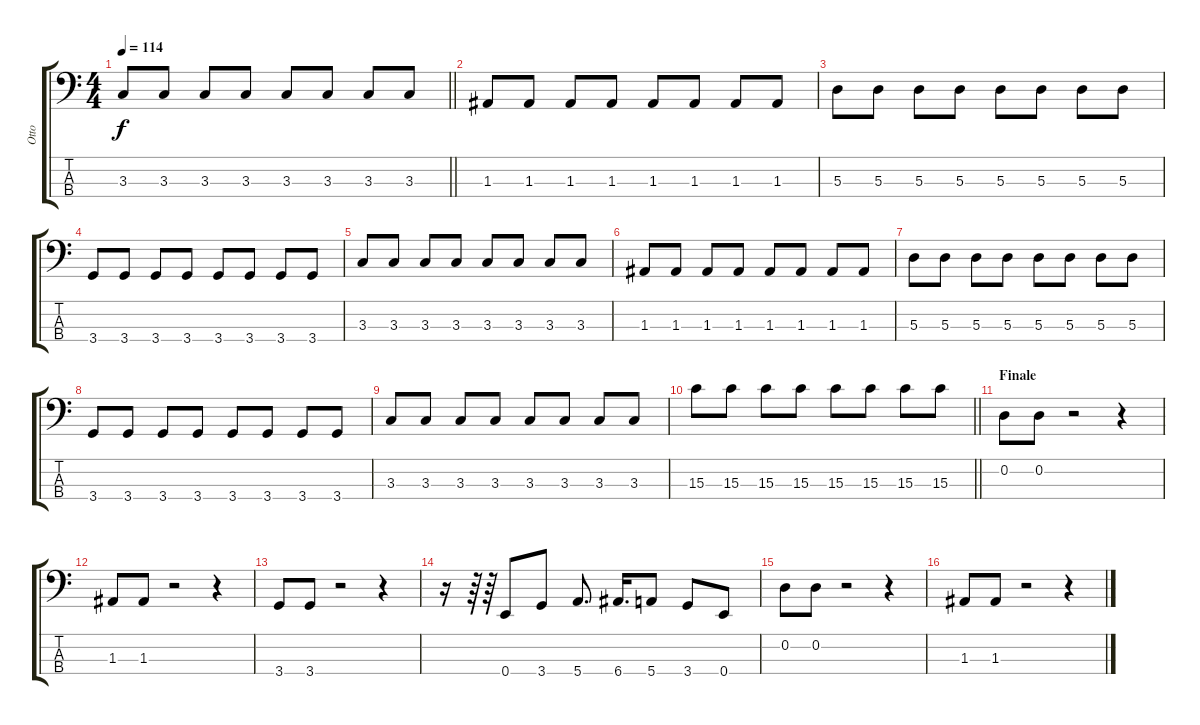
\track ("Otto" "Otto") {instrument electricbassfinger}
\staff {score tabs}
\tuning (G2 D2 A1 E1) {hide}
\ts (4 4)
\tempo 114
\clef f4
\barLineRight lightlight
\ks c
3.3.8{dy f} 3.3.8 3.3.8 3.3.8 3.3.8 3.3.8 3.3.8 3.3.8 |
\section ("" "")
1.3.8 1.3.8 1.3.8 1.3.8 1.3.8 1.3.8 1.3.8 1.3.8 |
5.3.8 5.3.8 5.3.8 5.3.8 5.3.8 5.3.8 5.3.8 5.3.8 |
3.4.8 3.4.8 3.4.8 3.4.8 3.4.8 3.4.8 3.4.8 3.4.8 |
3.3.8 3.3.8 3.3.8 3.3.8 3.3.8 3.3.8 3.3.8 3.3.8 |
1.3.8 1.3.8 1.3.8 1.3.8 1.3.8 1.3.8 1.3.8 1.3.8 |
5.3.8 5.3.8 5.3.8 5.3.8 5.3.8 5.3.8 5.3.8 5.3.8 |
3.4.8 3.4.8 3.4.8 3.4.8 3.4.8 3.4.8 3.4.8 3.4.8 |
3.3.8 3.3.8 3.3.8 3.3.8 3.3.8 3.3.8 3.3.8 3.3.8 |
\barLineRight lightlight
15.3.8 15.3.8 15.3.8 15.3.8 15.3.8 15.3.8 15.3.8 15.3.8 |
\section ("" "Finale")
0.2.8 0.2.8 r.2 r.4 |
1.3.8 1.3.8 r.2 r.4 |
3.4.8 3.4.8 r.2 r.4 |
r.16 r.64 r.64 0.4.8 3.4.8 5.4.8{d} 6.4.16{d} 5.4.8 3.4.8 0.4.8 |
0.2.8 0.2.8 r.2 r.4 |
1.3.8 1.3.8 r.2 r.4
